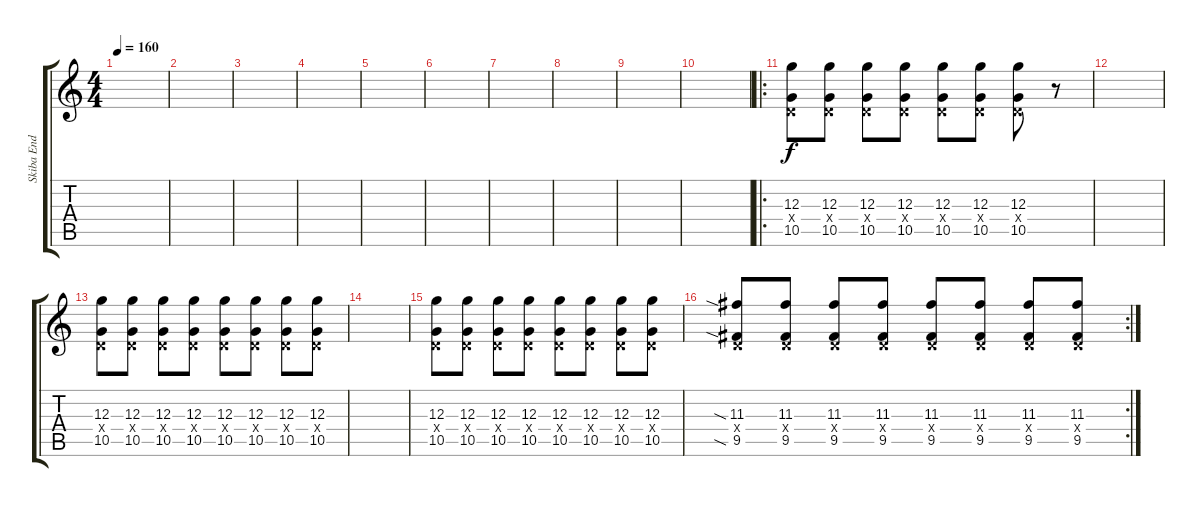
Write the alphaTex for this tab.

\track ("Skiba End Fill" "Skiba End ") {instrument overdrivenguitar}
\staff {score tabs}
\tuning (E4 B3 G3 D3 A2 E2) {hide}
\ts (4 4)
\tempo 160
\clef g2
\ks c
|
|
|
|
|
|
|
|
|
|
\ro
(12.3 0.4{x} 10.5).8 (12.3 0.4{x} 10.5).8 (12.3 0.4{x} 10.5).8 (12.3 0.4{x} 10.5).8 (12.3 0.4{x} 10.5).8 (12.3 0.4{x} 10.5).8 (12.3 0.4{x} 10.5).8 r.8 |
|
(12.3 0.4{x} 10.5).8 (12.3 0.4{x} 10.5).8 (12.3 0.4{x} 10.5).8 (12.3 0.4{x} 10.5).8 (12.3 0.4{x} 10.5).8 (12.3 0.4{x} 10.5).8 (12.3 0.4{x} 10.5).8 (12.3 0.4{x} 10.5).8 |
|
(12.3 0.4{x} 10.5).8 (12.3 0.4{x} 10.5).8 (12.3 0.4{x} 10.5).8 (12.3 0.4{x} 10.5).8 (12.3 0.4{x} 10.5).8 (12.3 0.4{x} 10.5).8 (12.3 0.4{x} 10.5).8 (12.3 0.4{x} 10.5).8 |
\rc 2
(11.3{sia} 0.4{x} 9.5{sia}).8 (11.3 0.4{x} 9.5).8 (11.3 0.4{x} 9.5).8 (11.3 0.4{x} 9.5).8 (11.3 0.4{x} 9.5).8 (11.3 0.4{x} 9.5).8 (11.3 0.4{x} 9.5).8 (11.3 0.4{x} 9.5).8
